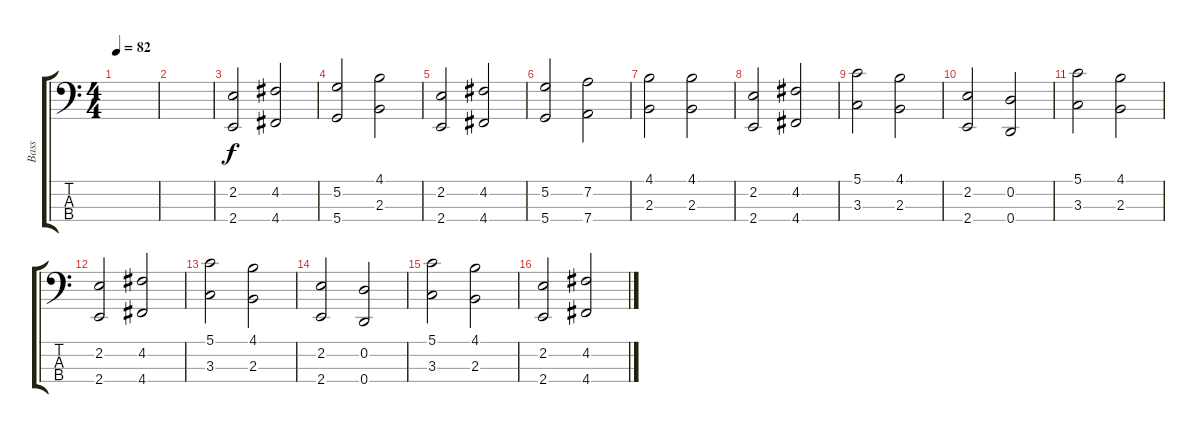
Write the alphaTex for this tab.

\track ("Bass" "Bass") {instrument electricbasspick}
\staff {score tabs}
\tuning (G2 D2 A1 D1) {hide}
\ts (4 4)
\tempo 82
\clef f4
\ks c
|
|
(2.2 2.4).2 (4.2 4.4).2 |
(5.2 5.4).2 (4.1 2.3).2 |
(2.2 2.4).2 (4.2 4.4).2 |
(5.2 5.4).2 (7.2 7.4).2 |
(4.1 2.3).2 (4.1 2.3).2 |
(2.2 2.4).2 (4.2 4.4).2 |
(5.1 3.3).2 (4.1 2.3).2 |
(2.2 2.4).2 (0.2 0.4).2 |
(5.1 3.3).2 (4.1 2.3).2 |
(2.2 2.4).2 (4.2 4.4).2 |
(5.1 3.3).2 (4.1 2.3).2 |
(2.2 2.4).2 (0.2 0.4).2 |
(5.1 3.3).2 (4.1 2.3).2 |
(2.2 2.4).2 (4.2 4.4).2
